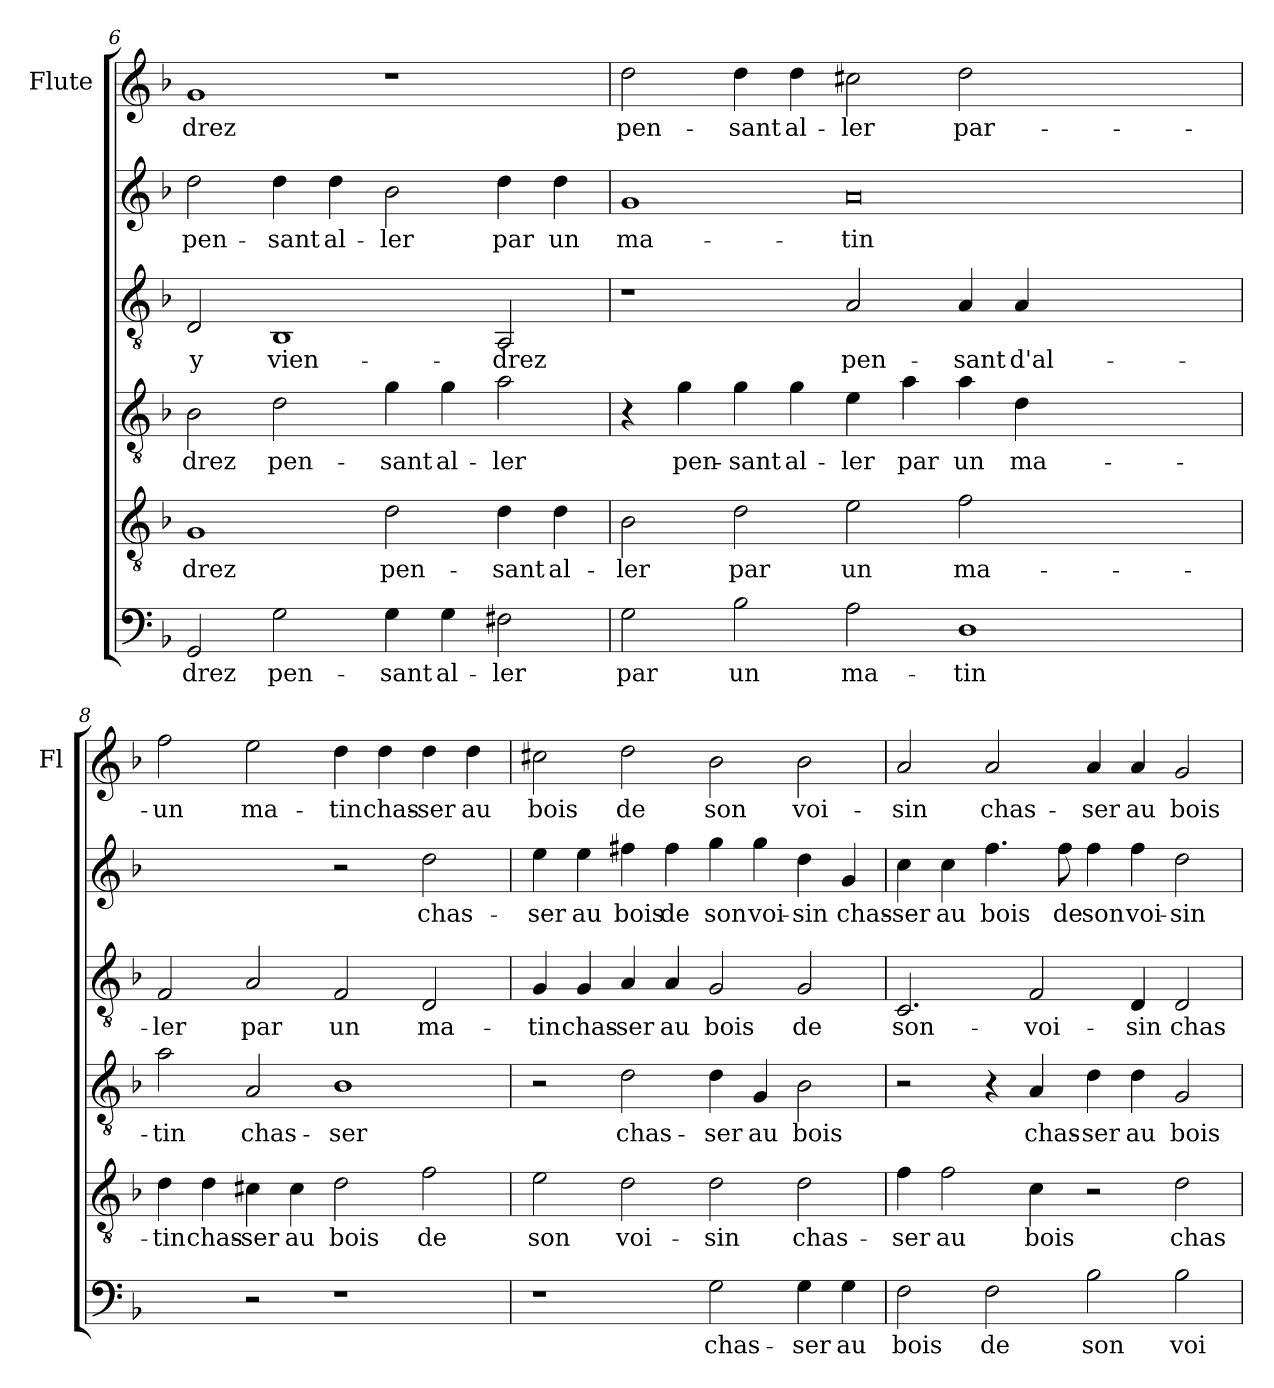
**kern	**text	**kern	**text	**kern	**text	**kern	**text	**kern	**text	**kern	**text
*part6	*part6	*part5	*part5	*part4	*part4	*part3	*part3	*part2	*part2	*part1	*part1
*staff6	*staff6	*staff5	*staff5	*staff4	*staff4	*staff3	*staff3	*staff2	*staff2	*staff1	*staff1
*	*	*	*	*	*	*	*	*	*	*I"Flute	*
*	*	*	*	*	*	*	*	*	*	*I'Fl	*
*clefF4	*	*clefGv2	*	*clefGv2	*	*clefGv2	*	*clefG2	*	*clefG2	*
*k[b-]	*	*k[b-]	*	*k[b-]	*	*k[b-]	*	*k[b-]	*	*k[b-]	*
*F:	*	*F:	*	*F:	*	*F:	*	*F:	*	*F:	*
=6	=6	=6	=6	=6	=6	=6	=6	=6	=6	=6	=6
!	!LO:LY:b	!	!LO:LY:b	!	!LO:LY:b	!	!LO:LY:b	!	!LO:LY:b	!	!LO:LY:b
2GG/	-drez	1G	-drez	2B-\	-drez	2D/	y	2dd\	pen-	1g	-drez
!	!LO:LY:b	!	!	!	!LO:LY:b	!	!LO:LY:b	!	!LO:LY:b	!	!
2G\	pen-	.	.	2d\	pen-	1BB-	vien-	4dd\	-sant	.	.
!	!	!	!	!	!	!	!	!	!LO:LY:b	!	!
.	.	.	.	.	.	.	.	4dd\	al-	.	.
!	!LO:LY:b	!	!LO:LY:b	!	!LO:LY:b	!	!	!	!LO:LY:b	!	!
4G\	-sant	2d\	pen-	4g\	-sant	.	.	2b-\	-ler	1r	.
!	!LO:LY:b	!	!	!	!LO:LY:b	!	!	!	!	!	!
4G\	al-	.	.	4g\	al-	.	.	.	.	.	.
!	!LO:LY:b	!	!LO:LY:b	!	!LO:LY:b	!	!LO:LY:b	!	!LO:LY:b	!	!
2F#X\	-ler	4d\	-sant	2a\	-ler	2AA/	-drez	4dd\	par	.	.
!	!	!	!LO:LY:b	!	!	!	!	!	!LO:LY:b	!	!
.	.	4d\	al-	.	.	.	.	4dd\	un	.	.
!!LO:PB:g=z
=7	=7	=7	=7	=7	=7	=7	=7	=7	=7	=7	=7
!	!LO:LY:b	!	!LO:LY:b	!	!	!	!	!	!LO:LY:b	!	!LO:LY:b
2G\	par	2B-\	-ler	4r	.	1r	.	1g	ma-	2dd\	pen-
!	!	!	!	!	!LO:LY:b	!	!	!	!	!	!
.	.	.	.	4g\	pen-	.	.	.	.	.	.
!	!LO:LY:b	!	!LO:LY:b	!	!LO:LY:b	!	!	!	!	!	!LO:LY:b
2B-\	un	2d\	par	4g\	-sant	.	.	.	.	4dd\	-sant
!	!	!	!	!	!LO:LY:b	!	!	!	!	!	!LO:LY:b
.	.	.	.	4g\	al-	.	.	.	.	4dd\	al-
!	!LO:LY:b	!	!LO:LY:b	!	!LO:LY:b	!	!LO:LY:b	!	!LO:LY:b	!	!LO:LY:b
2A\	ma-	2e\	un	4e\	-ler	2A/	pen-	0a	-tin	2cc#X\	-ler
!	!	!	!	!	!LO:LY:b	!	!	!	!	!	!
.	.	.	.	4a\	par	.	.	.	.	.	.
!	!LO:LY:b	!	!LO:LY:b	!	!LO:LY:b	!	!LO:LY:b	!	!	!	!LO:LY:b
1D	-tin	2f\	ma-	4a\	un	4A/	-sant	.	.	2dd\	par-
!	!	!	!	!	!LO:LY:b	!	!LO:LY:b	!	!	!	!
.	.	.	.	4d\	ma-	4A/	d'al-	.	.	.	.
.	.	1ryy	.	1ryy	.	1ryy	.	.	.	1ryy	.
2ryy	.	.	.	.	.	.	.	.	.	.	.
=8	=8	=8	=8	=8	=8	=8	=8	=8	=8	=8	=8
!	!	!	!LO:LY:b	!	!LO:LY:b	!	!LO:LY:b	!	!	!	!LO:LY:b
2D\yy	.	4d\	-tin	2a\	-tin	2F/	-ler	1ayy	.	2ff\	-un
!	!	!	!LO:LY:b	!	!	!	!	!	!	!	!
.	.	4d\	chas-	.	.	.	.	.	.	.	.
!	!	!	!LO:LY:b	!	!LO:LY:b	!	!LO:LY:b	!	!	!	!LO:LY:b
2r	.	4c#X\	-ser	2A/	chas-	2A/	par	.	.	2ee\	ma-
!	!	!	!LO:LY:b	!	!	!	!	!	!	!	!
.	.	4c#\	au	.	.	.	.	.	.	.	.
!	!	!	!LO:LY:b	!	!LO:LY:b	!	!LO:LY:b	!	!	!	!LO:LY:b
1r	.	2d\	bois	1B-	-ser	2F/	un	2r	.	4dd\	-tin
!	!	!	!	!	!	!	!	!	!	!	!LO:LY:b
.	.	.	.	.	.	.	.	.	.	4dd\	chas-
!	!	!	!LO:LY:b	!	!	!	!LO:LY:b	!	!LO:LY:b	!	!LO:LY:b
.	.	2f\	de	.	.	2D/	ma-	2dd\	chas-	4dd\	-ser
!	!	!	!	!	!	!	!	!	!	!	!LO:LY:b
.	.	.	.	.	.	.	.	.	.	4dd\	au
=9	=9	=9	=9	=9	=9	=9	=9	=9	=9	=9	=9
!	!	!	!LO:LY:b	!	!	!	!LO:LY:b	!	!LO:LY:b	!	!LO:LY:b
1r	.	2e\	son	2r	.	4G/	-tin	4ee\	-ser	2cc#X\	bois
!	!	!	!	!	!	!	!LO:LY:b	!	!LO:LY:b	!	!
.	.	.	.	.	.	4G/	chas-	4ee\	au	.	.
!	!	!	!LO:LY:b	!	!LO:LY:b	!	!LO:LY:b	!	!LO:LY:b	!	!LO:LY:b
.	.	2d\	voi-	2d\	chas-	4A/	-ser	4ff#X\	bois	2dd\	de
!	!	!	!	!	!	!	!LO:LY:b	!	!LO:LY:b	!	!
.	.	.	.	.	.	4A/	au	4ff#\	de	.	.
!	!LO:LY:b	!	!LO:LY:b	!	!LO:LY:b	!	!LO:LY:b	!	!LO:LY:b	!	!LO:LY:b
2G\	chas-	2d\	-sin	4d\	-ser	2G/	bois	4gg\	son	2b-\	son
!	!	!	!	!	!LO:LY:b	!	!	!	!LO:LY:b	!	!
.	.	.	.	4G/	au	.	.	4gg\	voi-	.	.
!	!LO:LY:b	!	!LO:LY:b	!	!LO:LY:b	!	!LO:LY:b	!	!LO:LY:b	!	!LO:LY:b
4G\	-ser	2d\	chas-	2B-\	bois	2G/	de	4dd\	-sin	2b-\	voi-
!	!LO:LY:b	!	!	!	!	!	!	!	!LO:LY:b	!	!
4G\	au	.	.	.	.	.	.	4g/	chas-	.	.
!!LO:LB:g=z
=10	=10	=10	=10	=10	=10	=10	=10	=10	=10	=10	=10
!	!LO:LY:b	!	!LO:LY:b	!	!	!	!LO:LY:b	!	!LO:LY:b	!	!LO:LY:b
2F\	bois	4f\	-ser	2r	.	2.C/	son-	4cc\	-ser	2a/	-sin
!	!	!	!LO:LY:b	!	!	!	!	!	!LO:LY:b	!	!
.	.	2f\	au	.	.	.	.	4cc\	au	.	.
!	!LO:LY:b	!	!	!	!	!	!	!	!LO:LY:b	!	!LO:LY:b
2F\	de	.	.	4r	.	.	.	4.ff\	bois	2a/	chas-
!	!	!	!LO:LY:b	!	!LO:LY:b	!	!LO:LY:b	!	!	!	!
.	.	4c\	bois	4A/	chas-	2F/	-voi-	.	.	.	.
!	!	!	!	!	!	!	!	!	!LO:LY:b	!	!
.	.	.	.	.	.	.	.	8ff\	de	.	.
!	!LO:LY:b	!	!	!	!LO:LY:b	!	!	!	!LO:LY:b	!	!LO:LY:b
2B-\	son	2r	.	4d\	-ser	.	.	4ff\	son	4a/	-ser
!	!	!	!	!	!LO:LY:b	!	!LO:LY:b	!	!LO:LY:b	!	!LO:LY:b
.	.	.	.	4d\	au	4D/	-sin	4ff\	voi-	4a/	au
!	!LO:LY:b	!	!LO:LY:b	!	!LO:LY:b	!	!LO:LY:b	!	!LO:LY:b	!	!LO:LY:b
2B-\	voi-	2d\	chas-	2G/	bois	2D/	chas-	2dd\	-sin	2g/	bois
=	=	=	=	=	=	=	=	=	=	=	=
*-	*-	*-	*-	*-	*-	*-	*-	*-	*-	*-	*-
